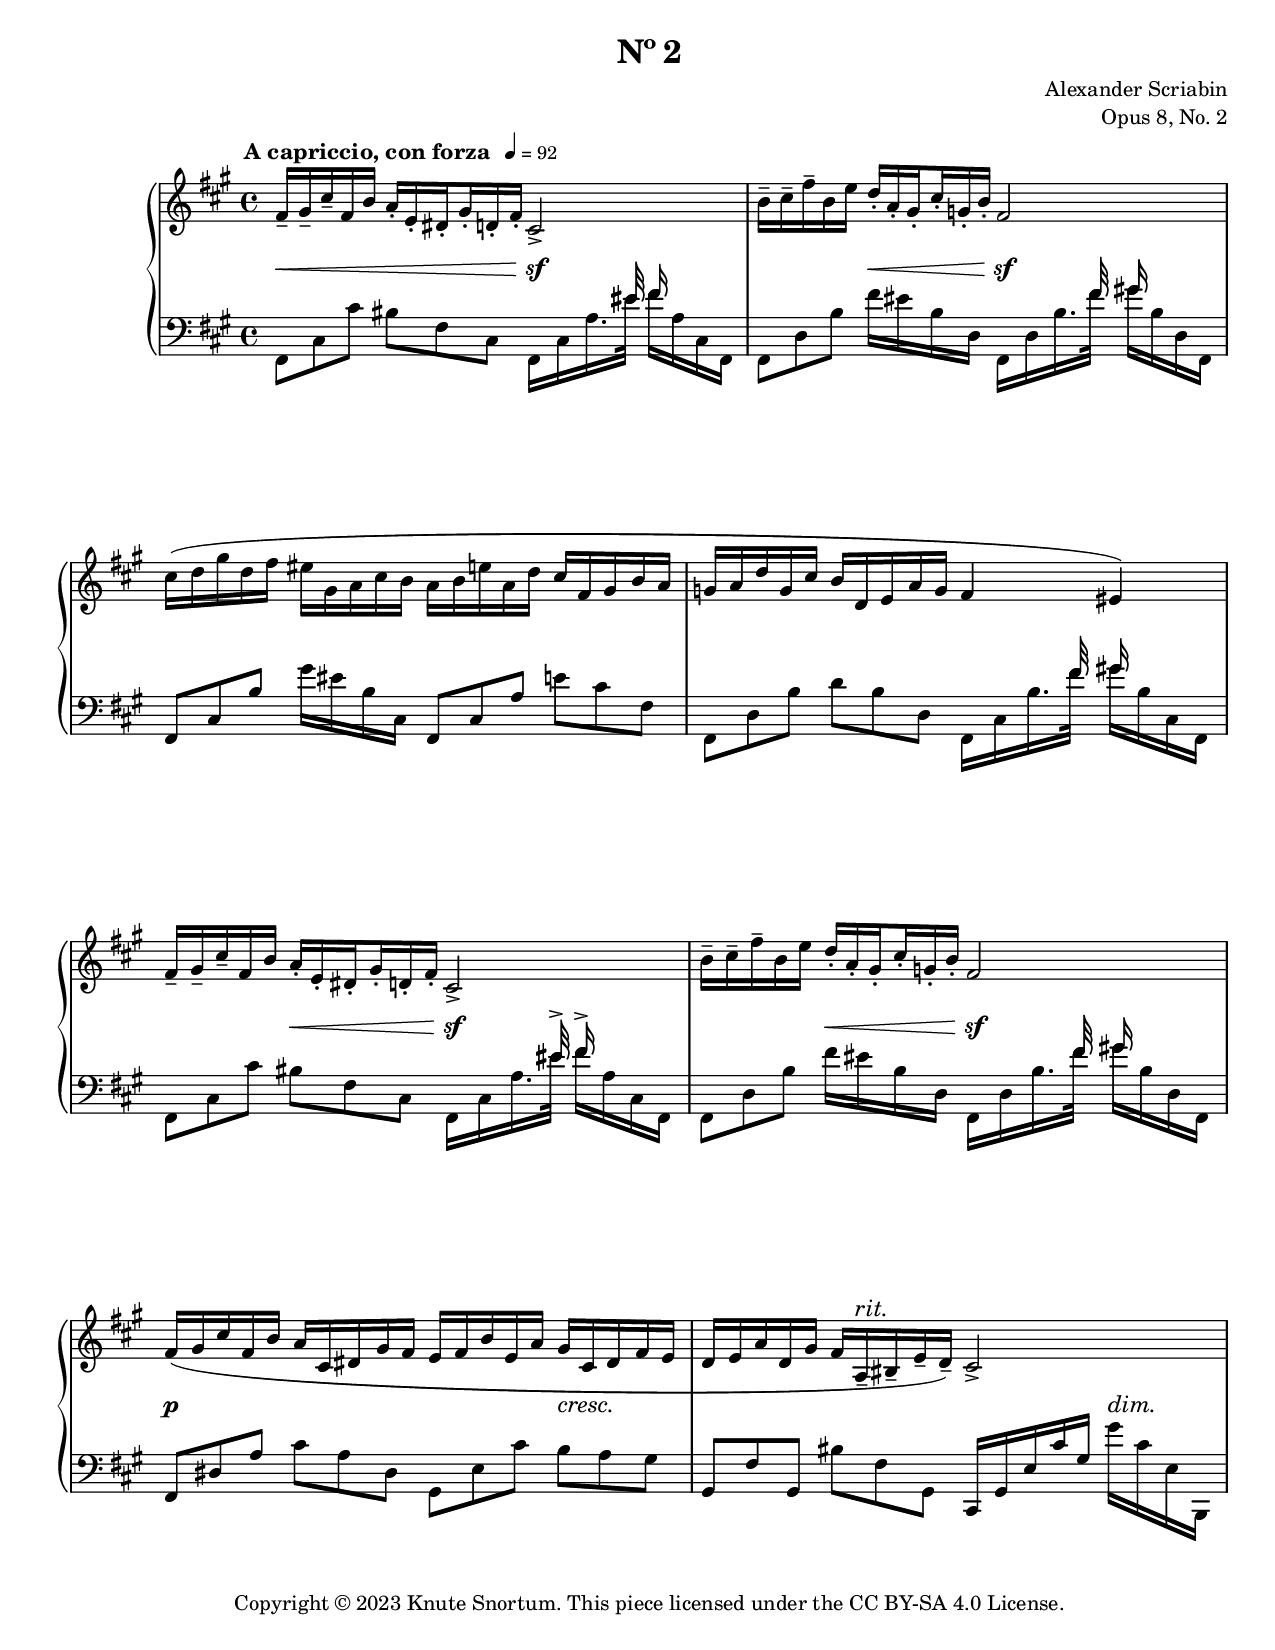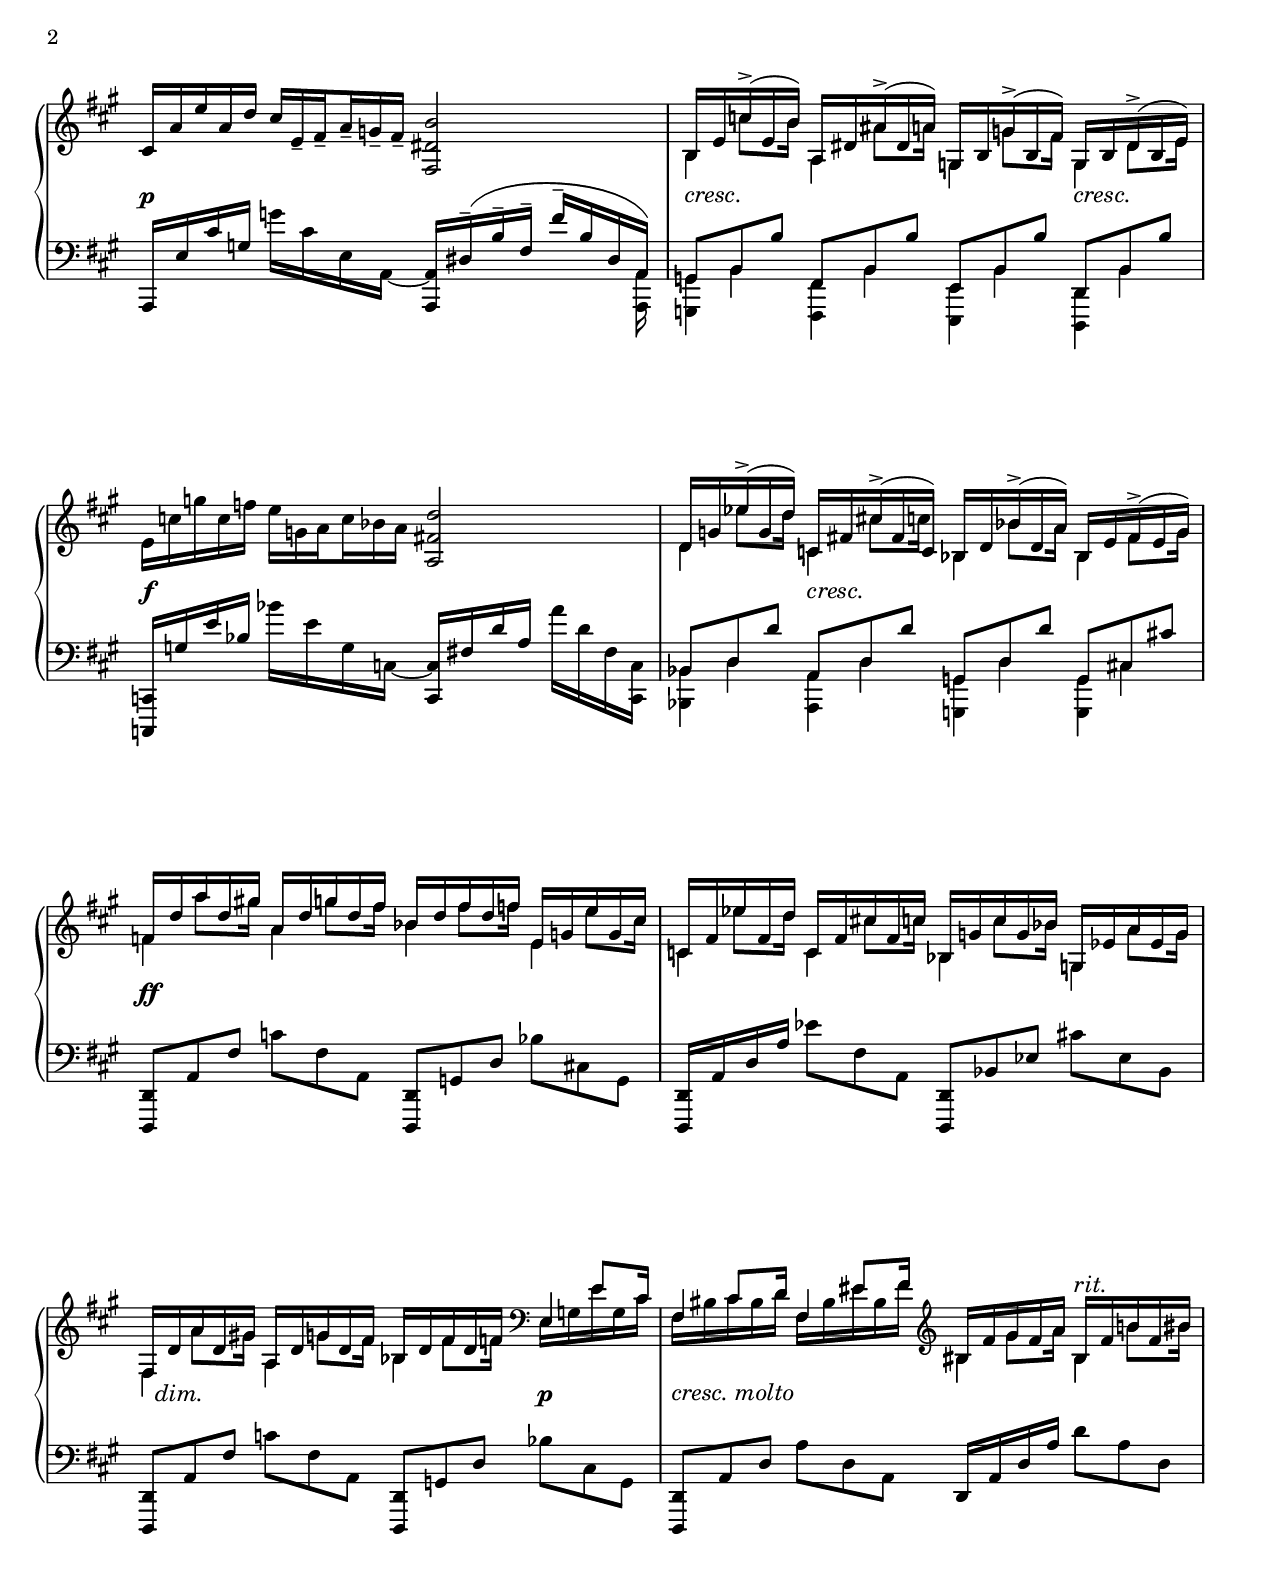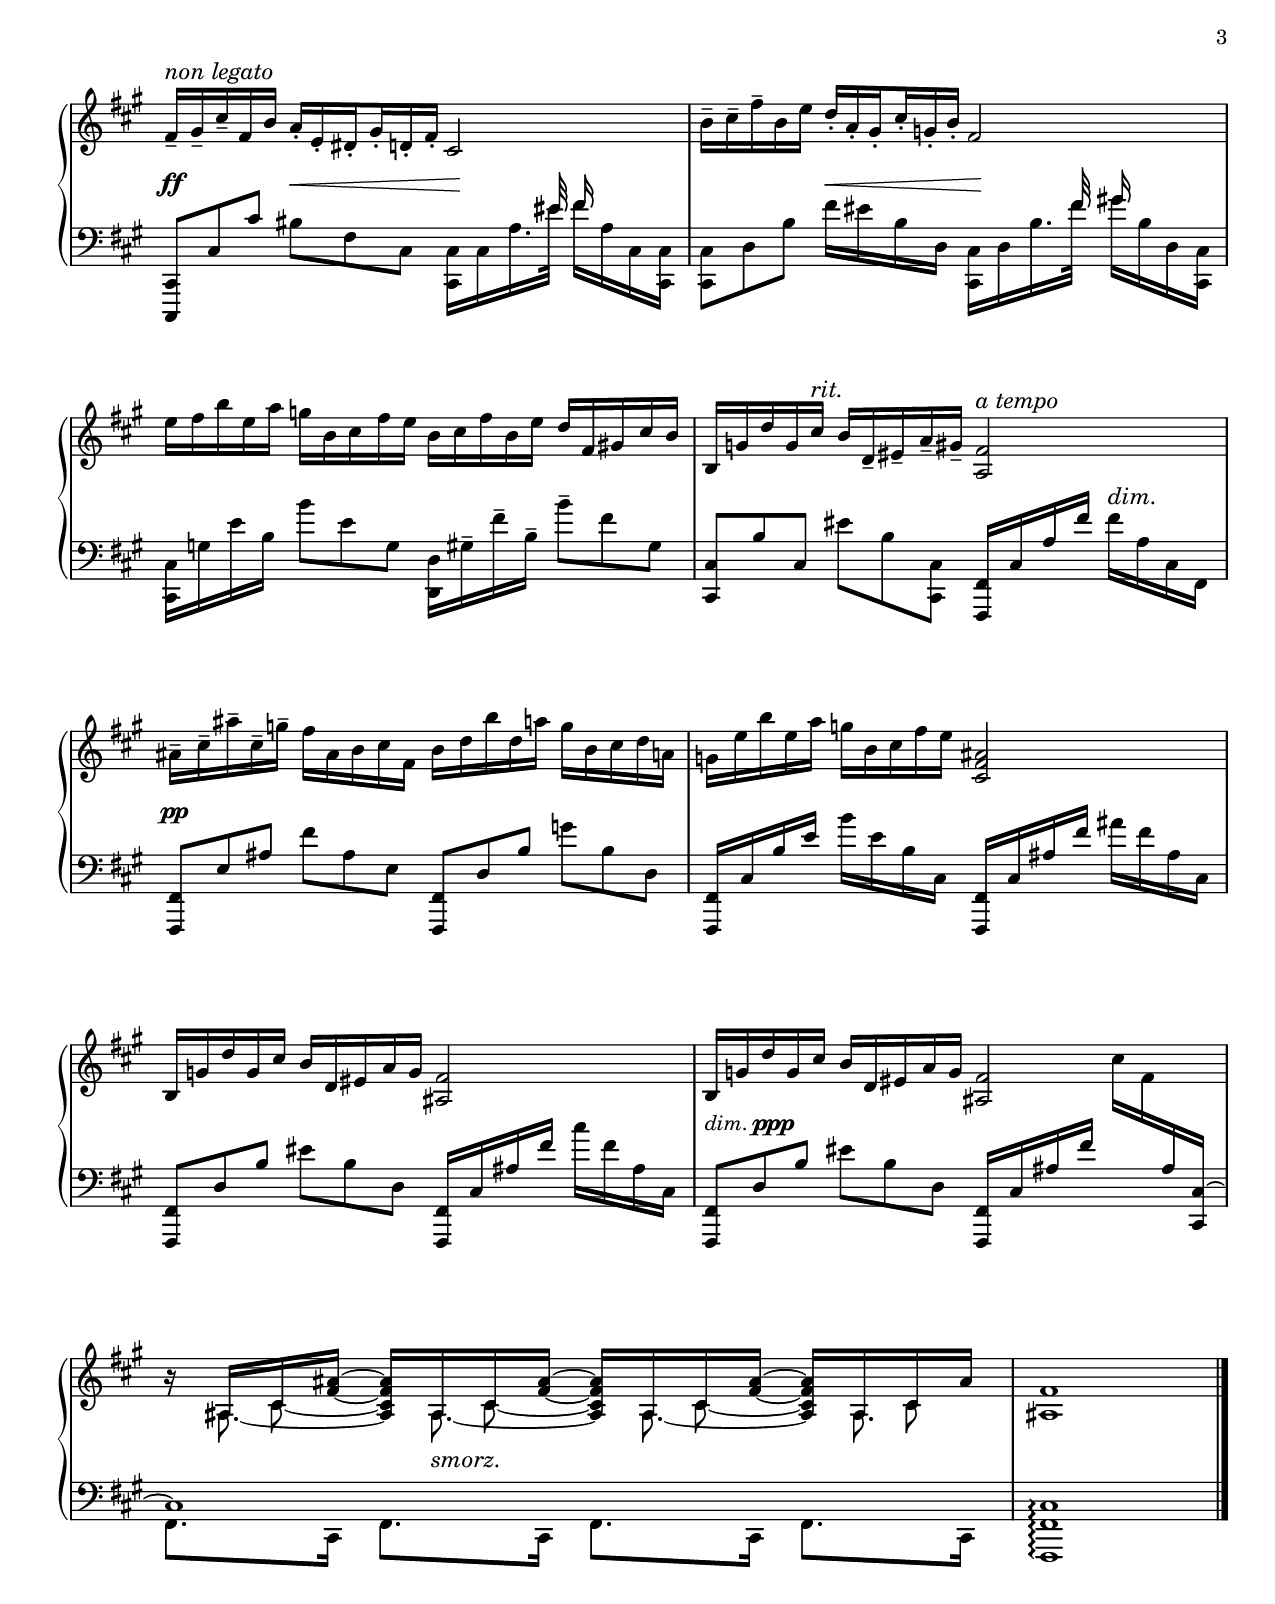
\version "2.24.0"

\include "includes/header-paper.ily"
%...+....1....+....2....+....3....+....4....+....5....+....6....+....7....+....

\version "2.24.0"
\language "english"

\include "global-variables.ily"
%
% A scheme function that unpacks a rolled chord into displaced notes with
% adjusted lengths such that it will render nicely in MIDI.
%
\version "2.24.0"

% Returns: A skip followed by the given note, with the skip scaled by n/d of
% the note's length, and the note scaled by (d-n)/d of its original length.
#(define shiftedNote (lambda (num denom note)
    (if (= num 0)
        ; First note is unchanged
        note

        ; Construct a skip + the note, both appropriately scaled
        (let ((dLog (ly:duration-log (ly:music-property note 'duration)))
              (dDot (ly:duration-dot-count (ly:music-property note 'duration)))
              (dFac (ly:duration-factor (ly:music-property note 'duration)))
              (scaledNote (ly:music-deep-copy note)))
            (set! (ly:music-property scaledNote 'duration)
                  (ly:make-duration dLog dDot (*
                    (/ (car dFac) (cdr dFac))
                    (/ (- denom num) denom))))
            (make-music 'SequentialMusic
                'elements (list
                    (make-music 'SkipEvent
                        'duration (ly:make-duration dLog dDot
                            (* (/ (car dFac) (cdr dFac)) (/ num denom))))
                    scaledNote
                )
            )
        )
    )
))

% Generate a rolled chord from the given notes. Each subsequent note is shifted
% by num/denom.
#(define genArpeggio (lambda (num denom notes)
    (if (pair? notes) ; Test for empty list
        ; Recursive case
        (if (null? (ly:music-property (car notes) 'duration))
            ; Skip objects that have no duration
            (genArpeggio (+ 1 num) denom (cdr notes))

            ; Shift notes
            (cons
                (shiftedNote num denom (car notes))
                (genArpeggio (+ 1 num) denom (cdr notes))
            )
        )

        ; Base case
        '()
    )
))

% Params:
%   chord = The chord to arpeggiate.
%   denom = The fraction of the chord's length to use as a rest for each note
%       of the arpeggiated chord. This must not be less than the number of
%       notes in the chord. If it's greater than the number of chord notes, the
%       top note will be held longer.
midiArpeggio = #(define-music-function (denom chord) (number? ly:music?)
    (let ((chordTones (ly:music-property chord 'elements)))
        (make-music 'SimultaneousMusic
            'elements (genArpeggio 0 denom chordTones)
        )
    )
)

%% example:
% \midiArpeggio 24 <c e g c>4

getMidiArpeggios =
#(define-music-function (val mus) (number? ly:music?)
  (map-some-music
    (lambda (m)
      (and (music-is-of-type? m 'event-chord)
           (any
             (lambda (elt)
               (eq? (ly:music-property elt 'name) 'ArpeggioEvent))
             (ly:music-property m 'elements))
           (midiArpeggio val  m)))
    mus))

%% example:

% \score {
%   <<
%     \getMidiArpeggios 24
%     \new Staff \relative c' {
%       <c e g c>4\arpeggio
%       r2.
%       |
%       <c e g c>2
%       <c e g c>\arpeggio
%     }
%   >>
%   \midi {
%     \tempo 4 = 120
%   }
% }


%%% Positions and shapes %%%

beamPositionsA = \once \override Beam.positions = #'(3.5 . 3.5)

%%% Music %%%

global = {
  \time 4/4
  \key fs \minor
  \set Staff.extraNatural = ##f
}

rightHandUpper = \relative {
  \subdivideBeamsEighths
  \tuplet 5/4 { \beamPositionsA fs'16-- gs-- cs-- fs, b } 
    \tuplet 3/2 { a-. e-. ds-.  gs-. d-. fs-. } cs2-> |
  \tuplet 5/4 { b'16-- cs-- fs-- b, e }
    \tuplet 3/2 { d16-. a-. gs-.  cs-. g-. b-. } fs2 |
  \tuplet 5/4 { 
    cs'16( d gs d fs  es gs, a cs b  a b e a, d  cs fs, gs b a |
    g16 a d g, cs  b d, e a g
  } fs4 es) |
  \tuplet 5/4 { \beamPositionsA fs16-- gs-- cs-- fs, b } 
    \tuplet 3/2 { a-. e-. ds-.  gs-. d-. fs-. } cs2-> |
  \tuplet 5/4 { b'16-- cs-- fs-- b, e }
    \tuplet 3/2 { d16-. a-. gs-.  cs-. g-. b-. } fs2 |
  \tuplet 5/4 { 
    fs16( gs cs fs, b  a cs, ds gs fs  e fs b e, a  gs cs, ds fs e |
    d16 e a d, gs  fs a,--^\rit bs-- e-- d--) 
  } cs2-> |
  
  \barNumberCheck 9
  \tuplet 5/4 { cs16 a' e' a, d } \tuplet 3/2 { cs e,-- fs--  a-- g-- fs-- }
    <fs, ds' b'>2 |
  \tuplet 5/4 { 
    \voiceOne b16 e c'->( e, b')  a, ds as'->( ds, a')  g, b g'->( b, fs')
      g, b ds->( b e) |
  }
  \oneVoice \tuplet 5/4 { e16 c' g' c, f } \tuplet 3/2 { e16 g, a  c bf a } 
    <a, fs'! d'>2 |
  \tuplet 5/4 { 
    \voiceOne d16 g ef'->( g, d')  c, fs! cs'!->( fs, c)  bf d bf'->( d, a')
      bf, e fs->( e g) |
    fs16 d' a' d, gs  a, d g d fs  bf, d fs d f  e, g e' g, cs |
    c,16 fs ef' fs, d'  c, fs cs'! fs, c'  bf, g' c g bf  g, ef' a ef g | 
    fs,16 d' a' d, gs!  a, d g d fs  bf, d fs d f  \clef bass 
      e,4 * 1/2 e'8 cs16 |
    fs,4 * 1/2 cs'8 d16  fs,4 * 1/2 es'8 fs16  \clef treble bs, fs' gs fs a
      bs,^\rit fs' b! fs bs |
  }
  
  \barNumberCheck 17
  \oneVoice \tuplet 5/4 { \beamPositionsA fs16--^\nonLegato gs-- cs-- fs, b } 
    \tuplet 3/2 { a-. e-. ds-.  gs-. d-. fs-. } cs2 |
  \tuplet 5/4 { b'16-- cs-- fs-- b, e }
    \tuplet 3/2 { d16-. a-. gs-.  cs-. g-. b-. } fs2 |
  \tuplet 5/4 { 
    e'16 fs b e, a  g b, cs fs e  b cs fs b, e  d fs, gs! cs b |
    b,16 g' d' g, cs^\rit  b d,-- es-- a-- gs--  
  } <a, fs'>2^\aTempo |
  \tuplet 5/4 { 
    as'16-- cs-- as'-- cs,-- g'--  fs as, b cs fs,  b d b' d, a'  g b, cs d a |
    g16 e' b' e, a  g b, cs fs e
  } <cs, fs as>2 |
  \tuplet 5/4 { b16 g' d' g, cs  b d, es a g } <as, fs'>2 |
  \tuplet 5/4 { b16 g' d' g, cs  b d, es a g } <as, fs'>2 |
  
  \barNumberCheck 25
  \set subdivideBeams = ##f
  r16 as cs <fs as>~  <as, cs fs as>[  as cs <fs as>~]  <as, cs fs as>[ as cs 
    <fs as>~]  <as, cs fs as> as cs as' |
  \tag layout { <as, fs'>1 | }
  \tag midi   { \midiArpeggio 32 <as, fs'>1 | }
  \bar "|."
}

rightHandLower = \relative {
  \voiceTwo 
  s1 * 8 |
  
  \barNumberCheck 9
  s1 |
  \tuplet 5/4 { b4 * 1/2 c'8 b16  a,4 * 1/2 as'8 a16  g,4 * 1/2 g'8 fs16
    g,4 * 1/2 ds'8 e16 } |
  s1 |
  \tuplet 5/4 { 
    d4 * 1/2 ef'8 d16  c,4 * 1/2 cs'8 c16  bf,4 * 1/2 bf'8 a16
      bf,4 * 1/2 fs'8 g16 |
    f4 * 1/2 a'8 gs!16  a,4 * 1/2 g'8 fs16  bf,4 * 1/2 fs'8 f16
      e,4 * 1/2 e'8 cs16 |
    c,4 * 1/2 ef'8 d16  c,4 * 1/2 cs'8 c16  bf,4 * 1/2 c'8 bf16
      g,4 * 1/2 a'8 g16 |
    fs,4 * 1/2 a'8 gs16  a,4 * 1/2 g'8 fs16  bf,4 * 1/2 fs'8 f16  \clef bass
      e,16 g e' g, cs |
    fs,16 bs cs bs d  fs, bs es bs fs'  \clef treble bs,4 * 1/2 gs'8 a16
      bs,4 * 1/2 b'8 bs16 |
  }
  
  \barNumberCheck 17
  s1 * 8 |
  
  \barNumberCheck 25
  \set tieWaitForNote = ##t
  s16 as,8. * 1/3~\noBeam cs8~\noBeam \hideNoteHead <as cs>16
    as8. * 1/3~\noBeam cs8~\noBeam \hideNoteHead <as cs>16
    as8. * 1/3~\noBeam cs8~\noBeam \hideNoteHead <as cs>16
    as8. * 1/3\noBeam cs8\noBeam |
  s1 |
}

rightHand = {
  \global
  \omit Staff.TupletBracket
  \omit Staff.TupletNumber
  \mergeDifferentlyDottedOn
  <<
    \new Voice \rightHandUpper
    \new Voice \rightHandLower
  >>
}

leftHandUpper = \relative {
  \voiceThree 
  s2 s8 s16. es'32 fs16 s8. |
  s2 s8 s16. fs32 gs16 s8. |
  s1 |
  s2 s8 s16. fs32 gs16 s8. |
  s2 s8 s16. es32-> fs16-> s8. |
  s2 s8 s16. fs32 gs16 s8. |
  s1 * 2 |
  
  \barNumberCheck 9
  \oneVoice a,,,16 e'' cs' g  g' cs, e, a,~  \voiceThree
    <a, a'> ds'--( b'-- fs--  fs'-- b, ds, a) |
  \tuplet 3/2 { g8 b b'  fs, b b'  e,, b' b'  d,, b' b' } |
  \oneVoice <c,,, c'>16 g''' e' bf  bf' e, g, c,~  <c, c'> fs'! d' a  a' d, fs,
    <c, c'> |
  \voiceThree \tuplet 3/2 { bf'8 d d'  a, d d'  g,, d' d'  g,, cs! cs'! } |
  s1 * 4 |
  
  \barNumberCheck 17
  s2 s8 s16. es32 fs16 s8. |
  s2 s8 s16. fs32 gs16 s8. |
  s1 * 5 |
  \oneVoice \tuplet 3/2 { <fs,,, fs'>8 d'' b'  es b d, } 
    <fs,, fs'>16 cs'' as' fs'  \staffUp cs' fs, \staffDown as, <cs,, cs'>^~ | 
  
  \barNumberCheck 25
  cs'1 |
  s1 |
}

leftHandLower = \relative { 
  \tuplet 3/2 { fs,8 cs' cs'  bs fs cs }  \voiceFour fs,16 cs' a'16. es'32
    fs16 a, cs, fs, |
  \tuplet 3/2 { fs8 d' b' }  fs'16 es b d,  fs, d' b'16. fs'32
    gs!16 b, d, fs, |
  \oneVoice \tuplet 3/2 { fs8 cs' b' }  gs'16 es b cs,
    \tuplet 3/2 { fs,8 cs' a'  e' cs fs, } |
  \tuplet 3/2 { fs, d' b'  d b d, }  \voiceFour fs,16 cs' b'16. fs'32
    gs!16 b, cs, fs, |
  \tuplet 3/2 { fs8 cs' cs'  bs fs cs }  fs,16 cs' a'16. es'32
    fs16 a, cs, fs, |
  \tuplet 3/2 { fs8 d' b' }  fs'16 es b d,  fs, d' b'16. fs'32
    gs!16 b, d, fs, |
  \tuplet 3/2 { 
    \oneVoice fs8 ds' a'  cs a ds,  gs, e' cs'  b a gs |
    gs, fs' gs,  bs' fs gs,
  } \tuplet 5/4 { cs,16 gs' e' cs' gs } gs' cs, e, b, |
  
  \barNumberCheck 9
  \voiceFour s2. s8. <a a'>16 |
  \tuplet 3/2 { <g g'>4 * 1/2 b'4  <fs, fs'>4 * 1/2 b'4  <e,, e'>4 * 1/2 b''4
    <d,, d'>4 * 1/2 b''4 } |
  s1 |
  \tuplet 3/2 { 
    <bf, bf'>4 * 1/2 d'4  <a, a'>4 * 1/2 d'4  <g,, g'>4 * 1/2 d''4
      <g,, g'>4 * 1/2 cs'4  |
    \oneVoice <d,, d'>8 a'' fs'  c' fs, a,  <d,, d'> g' d'  bf' cs,! g |
  }
  <d, d'>16 a'' d a'  \tuplet 3/2 { 
    ef'8 fs, a,  <d,, d'> bf'' ef  cs'! ef, bf |
    <d,, d'> a'' fs'  c' fs, a,  <d,, d'> g' d'  bf' cs, g |
    <d, d'>8 a'' d   a' d, a 
  } d,16 a' d a'  \tuplet 3/2 { d8 a d, } |
    
  \barNumberCheck 17
  \tuplet 3/2 { <cs,, cs'>8 cs'' cs'  bs fs cs }  
  \voiceFour <cs, cs'>16 cs' a'16. es'32 fs16 a, cs, <cs, cs'> |
  \tuplet 3/2 { q8 d' b' }  fs'16 es b d,  <cs, cs'> d' b'16. fs'32
    gs!16 b, d, <cs, cs'> |
  \oneVoice q16 g'' e' b \tuplet 3/2 { b'8 e, g, } <d, d'>16 gs'!-- fs'-- b,--
    \tuplet 3/2 { b'8-- fs gs, } |
  \tuplet 3/2 { <cs,, cs'>8 b'' cs,  es' b <cs,, cs'> } 
    <fs, fs'>16 cs'' a' fs'  fs a, cs, fs, |
  \tuplet 3/2 { <fs, fs'>8 e'' as  fs' as, e  <fs,, fs'> d'' b'  g' b, d, } |
  <fs,, fs'>16 cs'' b' e  b' e, b cs,  <fs,, fs'> cs'' as' fs'  as fs as, cs, |
  \tuplet 3/2 { <fs,, fs'>8 d'' b'  es b d, } <fs,, fs'>16 cs'' as' fs'
    cs' fs, as, cs, | 
  s1 |
  
  \barNumberCheck 25
  \voiceFour fs,8. cs16 fs8. cs16 fs8. cs16 fs8. cs16 |
  \tag layout { <fs, fs' cs'>1\arpeggio | }
  \tag midi   { \midiArpeggio 32 <fs, fs' cs'>1 | }
}

leftHand = {
  \global
  \omit Staff.TupletBracket
  \omit Staff.TupletNumber
  \clef bass
  <<
    \new Voice \leftHandUpper
    \new Voice \leftHandLower
  >>
}

dynamics = {
  \override DynamicTextSpanner.style = #'none
  \override TextScript.Y-offset = -0.5
  s2\< s\sf |
  s4 s\< s2\sf |
  s1 * 2 |
  s4 s\< s2\sf |
  s4 s\< s2\sf |
  s2.\p s4\cresc |
  s2. s4\dim |
  
  \barNumberCheck 9
  s1\p |
  s2.\cresc s4\cresc |
  s1\f |
  s4 s2.\cresc |
  s1\ff |
  s1 |
  \once \override DynamicTextSpanner.bound-details.left.padding = 2 % move \dim
  s2.\dim s4\p |
  \tag layout { s1^\crescMolto | } \tag midi { s1\cresc | }
  
  \barNumberCheck 17
  s4\ff s\< s2\! |
  s4 s\< s2\! |
  s1 |
  s2. s4\dim |
  s1\pp |
  s1 * 2 |
  \tag layout { s1^\dimPpp | } \tag midi { s1\dim\ppp | }
  
  \barNumberCheck 25
  s4\! s16 s8.-\tweak Y-offset -3 ^\smorz s2 |
  s1 |
}

% MIDI only 
pedal = {
  s4\sd s\su s\sd s\su\sd |
  s4\sd s\su s\sd s\su\sd |
  s4\su\sd s\su\sd s\su\sd s\su\sd |
  s4\su\sd s\su\sd s\su\sd s\su\sd |
  s4\sd s\su s\sd s\su\sd |
  s4\sd s\su s\sd s\su\sd |
  s4\su\sd s\su\sd s\su\sd s\su\sd |
  s4\su\sd s\su\sd s\su\sd s\su\sd |
  
  \barNumberCheck 9
  s2\su\sd s\su\sd |
  s4\su\sd s\su\sd s\su\sd s\su\sd |
  s2\su\sd s\su\sd |
  s4\su\sd s\su\sd s\su\sd s\su\sd |
  s4\su\sd s\su\sd s\su\sd s\su\sd |
  s4\su\sd s\su\sd s\su\sd s\su\sd |
  s4\su\sd s\su\sd s\su\sd s\su\sd |
  s4\su\sd s\su\sd s\su\sd s\su\sd |
  
  \barNumberCheck 17
  s4\sd s\su s\sd s\su\sd |
  s4\sd s\su s\sd s\su\sd |
  s4\su\sd s\su\sd s\su\sd s\su\sd |
  s4\su\sd s\su\sd s2\su\sd |
  s4\su\sd s\su\sd s\su\sd s\su\sd |
  s4\su\sd s\su\sd s2\su\sd |
  s4\su\sd s\su\sd s2\su\sd |
  s4\su\sd s\su\sd s2\su\sd |
  
  \barNumberCheck 25
  s1\su\sd |
  s1 <>\su |
}

tempi = {
  \set Score.tempoHideNote = ##t
  \textMark \markup \tempo-markup "A capriccio, con forza" #2 #0 92
  \tempo 4 = 92
  s1 * 7 |
  \tempo 4 = 84 s1 |
  
  \barNumberCheck 9
  \tempo 4 = 92 s1
  s1 * 6 |
  \tempo 4 = 84 s1 |
  
  \barNumberCheck 17
  \tempo 4 = 92 s1 |
  s1 * 2 |
  \tempo 4 = 84 s2 \tempo 4 = 92 s |
  s1 * 4 |
  
  \barNumberCheck 25
  s2 \tempo 4 = 84 s |
  s1 |
}

forceBreaks = {
  s1\noBreak s1 \break
  s1\noBreak s1 \break
  s1\noBreak s1 \break
  s1\noBreak s1 \pageBreak

  s1\noBreak s1 \break
  s1\noBreak s1 \break
  s1\noBreak s1 \break
  s1\noBreak s1 \pageBreak
 
  s1 s1 \break
  s1 s1 \break
  s1 s1 \break
  s1 s1 \break
}

etudeTwoNotes =
\score {
  \header {
    title = \markup { Nº 2 }
    composer = "Alexander Scriabin"
    opus = "Opus 8, No. 2"
  }
  \keepWithTag layout  
  \new PianoStaff \with {
    \override StaffGrouper.staff-staff-spacing = 
      #'((basic-distance . 11)
         (padding . 2))
  } <<
    \new Staff = "upper" \rightHand
    \new Dynamics \dynamics
    \new Staff = "lower" \leftHand
    \new Dynamics \tempi
    \new Devnull \forceBreaks
  >>
  \layout {}
}

\include "articulate.ly"

etudeTwoMidi =
\book {
  \bookOutputName "etude-op8-no02"
  \score {
    \keepWithTag midi
    \articulate <<
      \new Staff = "upper" << \rightHand \dynamics \pedal \tempi >>
      \new Staff = "lower" << \leftHand \dynamics \pedal \tempi >>
    >>
    \midi {}
  }
}


\etudeTwoNotes
\etudeTwoMidi